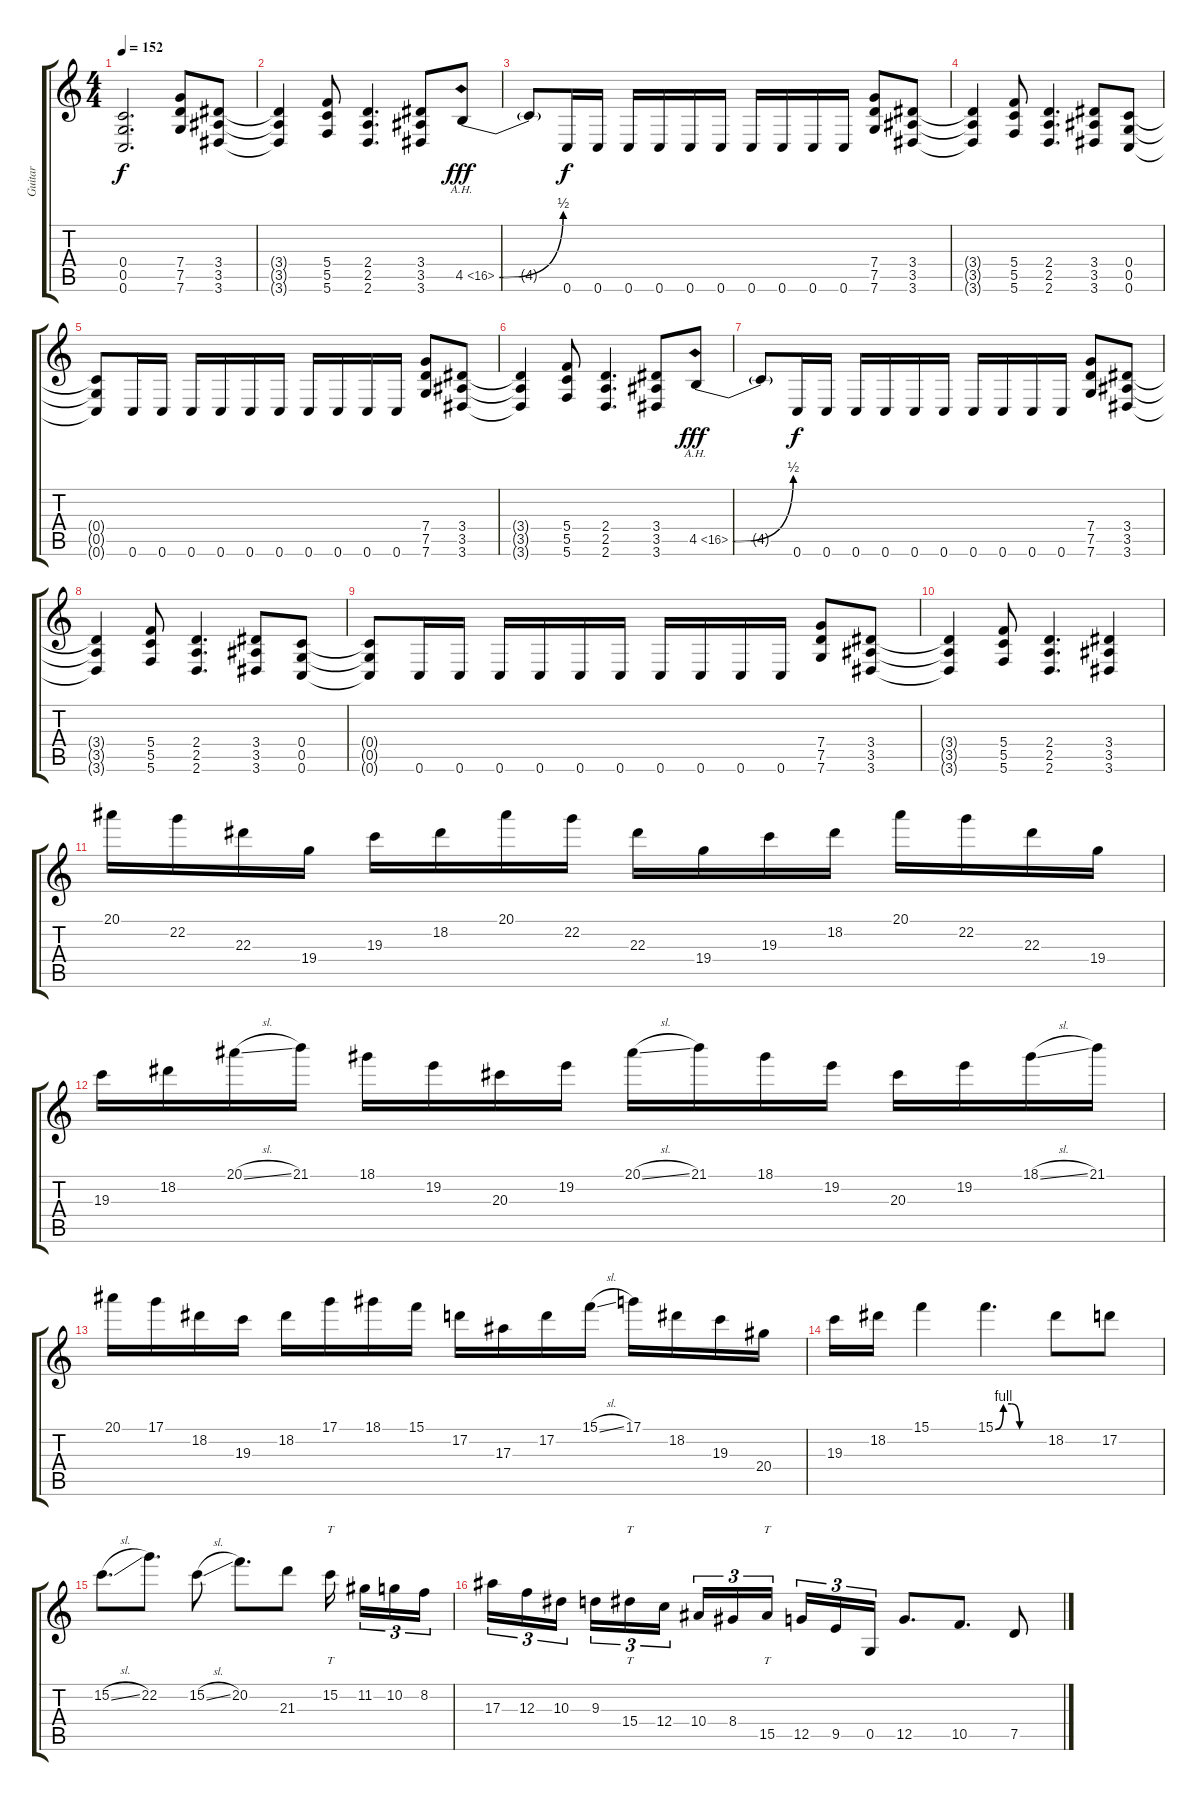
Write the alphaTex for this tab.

\track ("Guitar" "Guitar") {instrument distortionguitar}
\staff {score tabs}
\tuning (D4 A3 F3 C3 G2 C2) {hide}
\ts (4 4)
\tempo 152
\clef g2
\ks c
(0.4 0.5 0.6).2{d dy f instrument distortionguitar} (7.4 7.5 7.6).8 (3.4 3.5 3.6).8 |
(3.4{t} 3.5{t} 3.6{t}).4 (5.4 5.5 5.6).8 (2.4 2.5 2.6).4{d} (3.4 3.5 3.6).8 4.5{be (bend 0 0 60 2) ah 12}.8{dy fff} |
4.5{t}.8 0.6.16{dy f} 0.6.16 0.6.16 0.6.16 0.6.16 0.6.16 0.6.16 0.6.16 0.6.16 0.6.16 (7.4 7.5 7.6).8 (3.4 3.5 3.6).8 |
(3.4{t} 3.5{t} 3.6{t}).4 (5.4 5.5 5.6).8 (2.4 2.5 2.6).4{d} (3.4 3.5 3.6).8 (0.4 0.5 0.6).8 |
(0.4{t} 0.5{t} 0.6{t}).8 0.6.16 0.6.16 0.6.16 0.6.16 0.6.16 0.6.16 0.6.16 0.6.16 0.6.16 0.6.16 (7.4 7.5 7.6).8 (3.4 3.5 3.6).8 |
(3.4{t} 3.5{t} 3.6{t}).4 (5.4 5.5 5.6).8 (2.4 2.5 2.6).4{d} (3.4 3.5 3.6).8 4.5{be (bend 0 0 60 2) ah 12}.8{dy fff} |
4.5{t}.8 0.6.16{dy f} 0.6.16 0.6.16 0.6.16 0.6.16 0.6.16 0.6.16 0.6.16 0.6.16 0.6.16 (7.4 7.5 7.6).8 (3.4 3.5 3.6).8 |
(3.4{t} 3.5{t} 3.6{t}).4 (5.4 5.5 5.6).8 (2.4 2.5 2.6).4{d} (3.4 3.5 3.6).8 (0.4 0.5 0.6).8 |
(0.4{t} 0.5{t} 0.6{t}).8 0.6.16 0.6.16 0.6.16 0.6.16 0.6.16 0.6.16 0.6.16 0.6.16 0.6.16 0.6.16 (7.4 7.5 7.6).8 (3.4 3.5 3.6).8 |
(3.4{t} 3.5{t} 3.6{t}).4 (5.4 5.5 5.6).8 (2.4 2.5 2.6).4{d} (3.4 3.5 3.6).4 |
20.1.16{volume 15 balance 8} 22.2.16 22.3.16 19.4.16 19.3.16 18.2.16 20.1.16 22.2.16 22.3.16 19.4.16 19.3.16 18.2.16 20.1.16 22.2.16 22.3.16 19.4.16 |
19.3.16 18.2.16 20.1{sl}.16 21.1.16 18.1.16 19.2.16 20.3.16 19.2.16 20.1{sl}.16 21.1.16 18.1.16 19.2.16 20.3.16 19.2.16 18.1{sl}.16 21.1.16 |
20.1.16 17.1.16 18.2.16 19.3.16 18.2.16 17.1.16 18.1.16 15.1.16 17.2.16 17.3.16 17.2.16 15.1{sl}.16 17.1.16 18.2.16 19.3.16 20.4.16 |
19.3.16 18.2.16 15.1.4 15.1{be (custom 0 0 10 4 20 4 30 0 60 0)}.4{d} 18.2.8 17.2.8 |
15.2{sl}.8{d} 22.2.8{d} 15.2{sl}.8 20.2.8{d} 21.3.8 15.2.16{tt} 11.2.16{tu (3 2)} 10.2.16{tu (3 2)} 8.2.16{tu (3 2)} |
17.3.16{tu (3 2)} 12.3.16{tu (3 2)} 10.3.16{tu (3 2)} 9.3.16{tu (3 2)} 15.4.16{tt tu (3 2)} 12.4.16{tu (3 2)} 10.4.16{tu (3 2)} 8.4.16{tu (3 2)} 15.5.16{tt tu (3 2)} 12.5.16{tu (3 2)} 9.5.16{tu (3 2)} 0.5.16{tu (3 2)} 12.5.8{d} 10.5.8{d} 7.5.8
